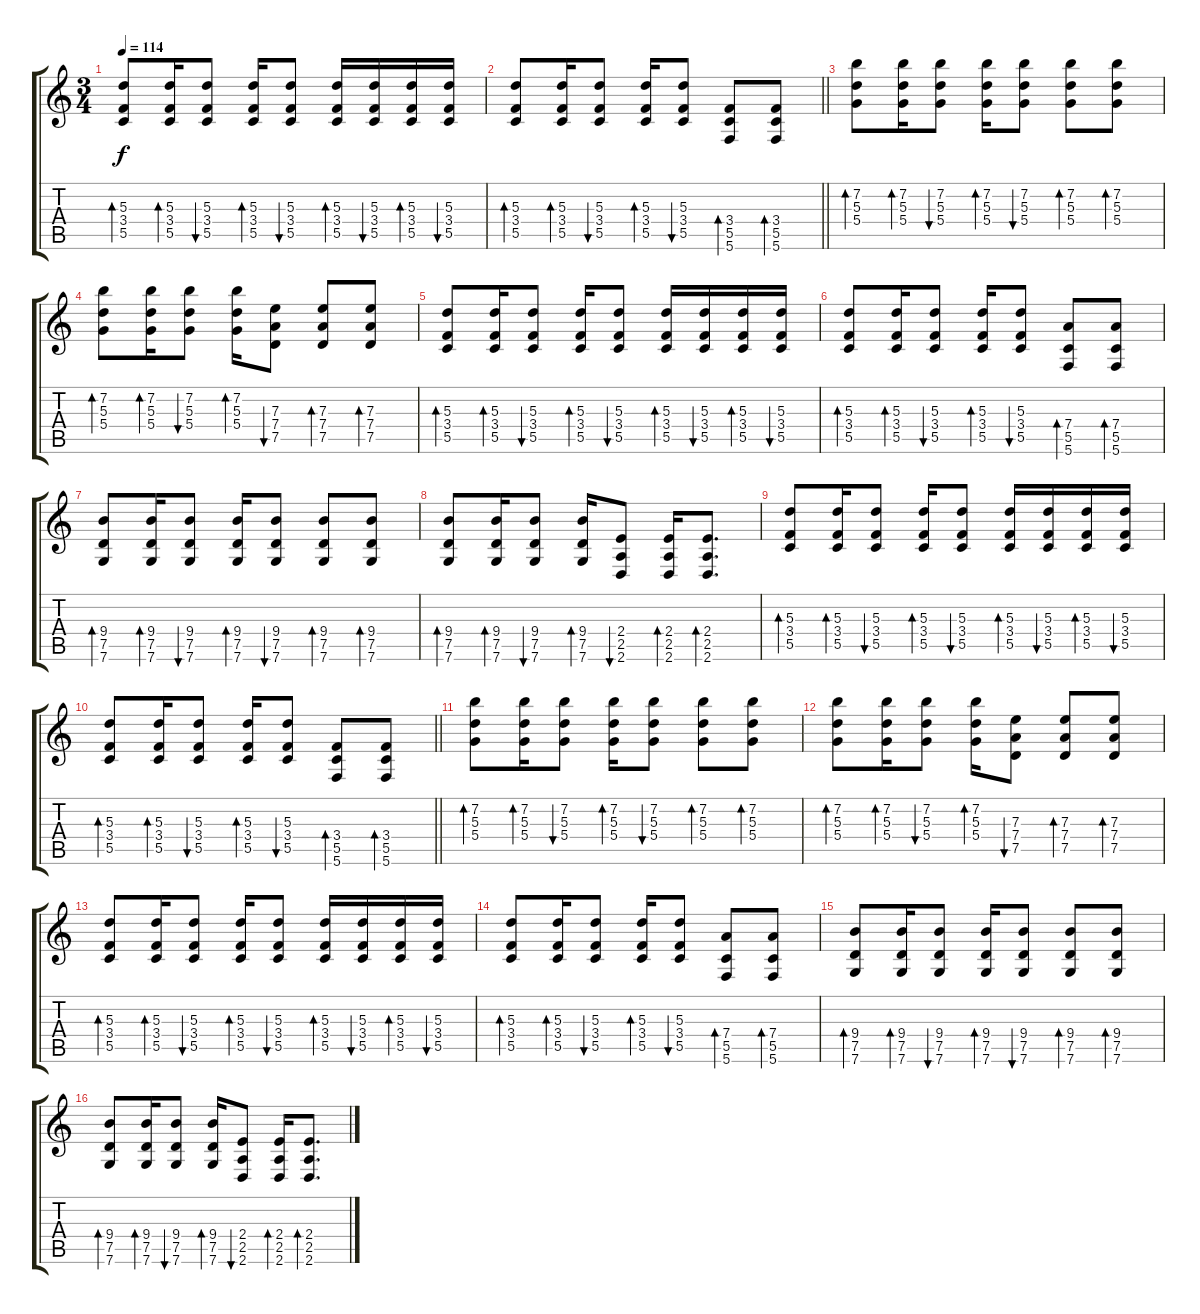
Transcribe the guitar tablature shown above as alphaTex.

\track "" {instrument distortionguitar}
\staff {score tabs}
\tuning (G4 E4 A3 D3 G2 C2) {hide}
\ts (3 4)
\tempo 114
\clef g2
\ks c
(5.3 3.4 5.5).8{bd 60 dy f} (5.3 3.4 5.5).16{bd 60} (5.3 3.4 5.5).8{bu 60} (5.3 3.4 5.5).16{bd 60} (5.3 3.4 5.5).8{bu 60} (5.3 3.4 5.5).16{bd 60} (5.3 3.4 5.5).16{bu 60} (5.3 3.4 5.5).16{bd 60} (5.3 3.4 5.5).16{bu 60} |
\barLineRight lightlight
(5.3 3.4 5.5).8{bd 60} (5.3 3.4 5.5).16{bd 60} (5.3 3.4 5.5).8{bu 60} (5.3 3.4 5.5).16{bd 60} (5.3 3.4 5.5).8{bu 60} (3.4 5.5 5.6).8{bd 60} (3.4 5.5 5.6).8{bd 60} |
(7.2 5.3 5.4).8{bd 60} (7.2 5.3 5.4).16{bd 60} (7.2 5.3 5.4).8{bu 60} (7.2 5.3 5.4).16{bd 60} (7.2 5.3 5.4).8{bu 60} (7.2 5.3 5.4).8{bd 60} (7.2 5.3 5.4).8{bd 60} |
(7.2 5.3 5.4).8{bd 60} (7.2 5.3 5.4).16{bd 60} (7.2 5.3 5.4).8{bu 60} (7.2 5.3 5.4).16{bd 60} (7.3 7.4 7.5).8{bu 60} (7.3 7.4 7.5).8{bd 60} (7.3 7.4 7.5).8{bd 60} |
(5.3 3.4 5.5).8{bd 60} (5.3 3.4 5.5).16{bd 60} (5.3 3.4 5.5).8{bu 60} (5.3 3.4 5.5).16{bd 60} (5.3 3.4 5.5).8{bu 60} (5.3 3.4 5.5).16{bd 60} (5.3 3.4 5.5).16{bu 60} (5.3 3.4 5.5).16{bd 60} (5.3 3.4 5.5).16{bu 60} |
(5.3 3.4 5.5).8{bd 60} (5.3 3.4 5.5).16{bd 60} (5.3 3.4 5.5).8{bu 60} (5.3 3.4 5.5).16{bd 60} (5.3 3.4 5.5).8{bu 60} (7.4 5.5 5.6).8{bd 60} (7.4 5.5 5.6).8{bd 60} |
(9.4 7.5 7.6).8{bd 60} (9.4 7.5 7.6).16{bd 60} (9.4 7.5 7.6).8{bu 60} (9.4 7.5 7.6).16{bd 60} (9.4 7.5 7.6).8{bu 60} (9.4 7.5 7.6).8{bd 60} (9.4 7.5 7.6).8{bd 60} |
(9.4 7.5 7.6).8{bd 60} (9.4 7.5 7.6).16{bd 60} (9.4 7.5 7.6).8{bu 60} (9.4 7.5 7.6).16{bd 60} (2.4 2.5 2.6).8{bu 60} (2.4 2.5 2.6).16{bd 60} (2.4 2.5 2.6).8{d bd 60} |
(5.3 3.4 5.5).8{bd 60} (5.3 3.4 5.5).16{bd 60} (5.3 3.4 5.5).8{bu 60} (5.3 3.4 5.5).16{bd 60} (5.3 3.4 5.5).8{bu 60} (5.3 3.4 5.5).16{bd 60} (5.3 3.4 5.5).16{bu 60} (5.3 3.4 5.5).16{bd 60} (5.3 3.4 5.5).16{bu 60} |
\barLineRight lightlight
(5.3 3.4 5.5).8{bd 60} (5.3 3.4 5.5).16{bd 60} (5.3 3.4 5.5).8{bu 60} (5.3 3.4 5.5).16{bd 60} (5.3 3.4 5.5).8{bu 60} (3.4 5.5 5.6).8{bd 60} (3.4 5.5 5.6).8{bd 60} |
(7.2 5.3 5.4).8{bd 60} (7.2 5.3 5.4).16{bd 60} (7.2 5.3 5.4).8{bu 60} (7.2 5.3 5.4).16{bd 60} (7.2 5.3 5.4).8{bu 60} (7.2 5.3 5.4).8{bd 60} (7.2 5.3 5.4).8{bd 60} |
(7.2 5.3 5.4).8{bd 60} (7.2 5.3 5.4).16{bd 60} (7.2 5.3 5.4).8{bu 60} (7.2 5.3 5.4).16{bd 60} (7.3 7.4 7.5).8{bu 60} (7.3 7.4 7.5).8{bd 60} (7.3 7.4 7.5).8{bd 60} |
(5.3 3.4 5.5).8{bd 60} (5.3 3.4 5.5).16{bd 60} (5.3 3.4 5.5).8{bu 60} (5.3 3.4 5.5).16{bd 60} (5.3 3.4 5.5).8{bu 60} (5.3 3.4 5.5).16{bd 60} (5.3 3.4 5.5).16{bu 60} (5.3 3.4 5.5).16{bd 60} (5.3 3.4 5.5).16{bu 60} |
(5.3 3.4 5.5).8{bd 60} (5.3 3.4 5.5).16{bd 60} (5.3 3.4 5.5).8{bu 60} (5.3 3.4 5.5).16{bd 60} (5.3 3.4 5.5).8{bu 60} (7.4 5.5 5.6).8{bd 60} (7.4 5.5 5.6).8{bd 60} |
(9.4 7.5 7.6).8{bd 60} (9.4 7.5 7.6).16{bd 60} (9.4 7.5 7.6).8{bu 60} (9.4 7.5 7.6).16{bd 60} (9.4 7.5 7.6).8{bu 60} (9.4 7.5 7.6).8{bd 60} (9.4 7.5 7.6).8{bd 60} |
(9.4 7.5 7.6).8{bd 60} (9.4 7.5 7.6).16{bd 60} (9.4 7.5 7.6).8{bu 60} (9.4 7.5 7.6).16{bd 60} (2.4 2.5 2.6).8{bu 60} (2.4 2.5 2.6).16{bd 60} (2.4 2.5 2.6).8{d bd 60}
